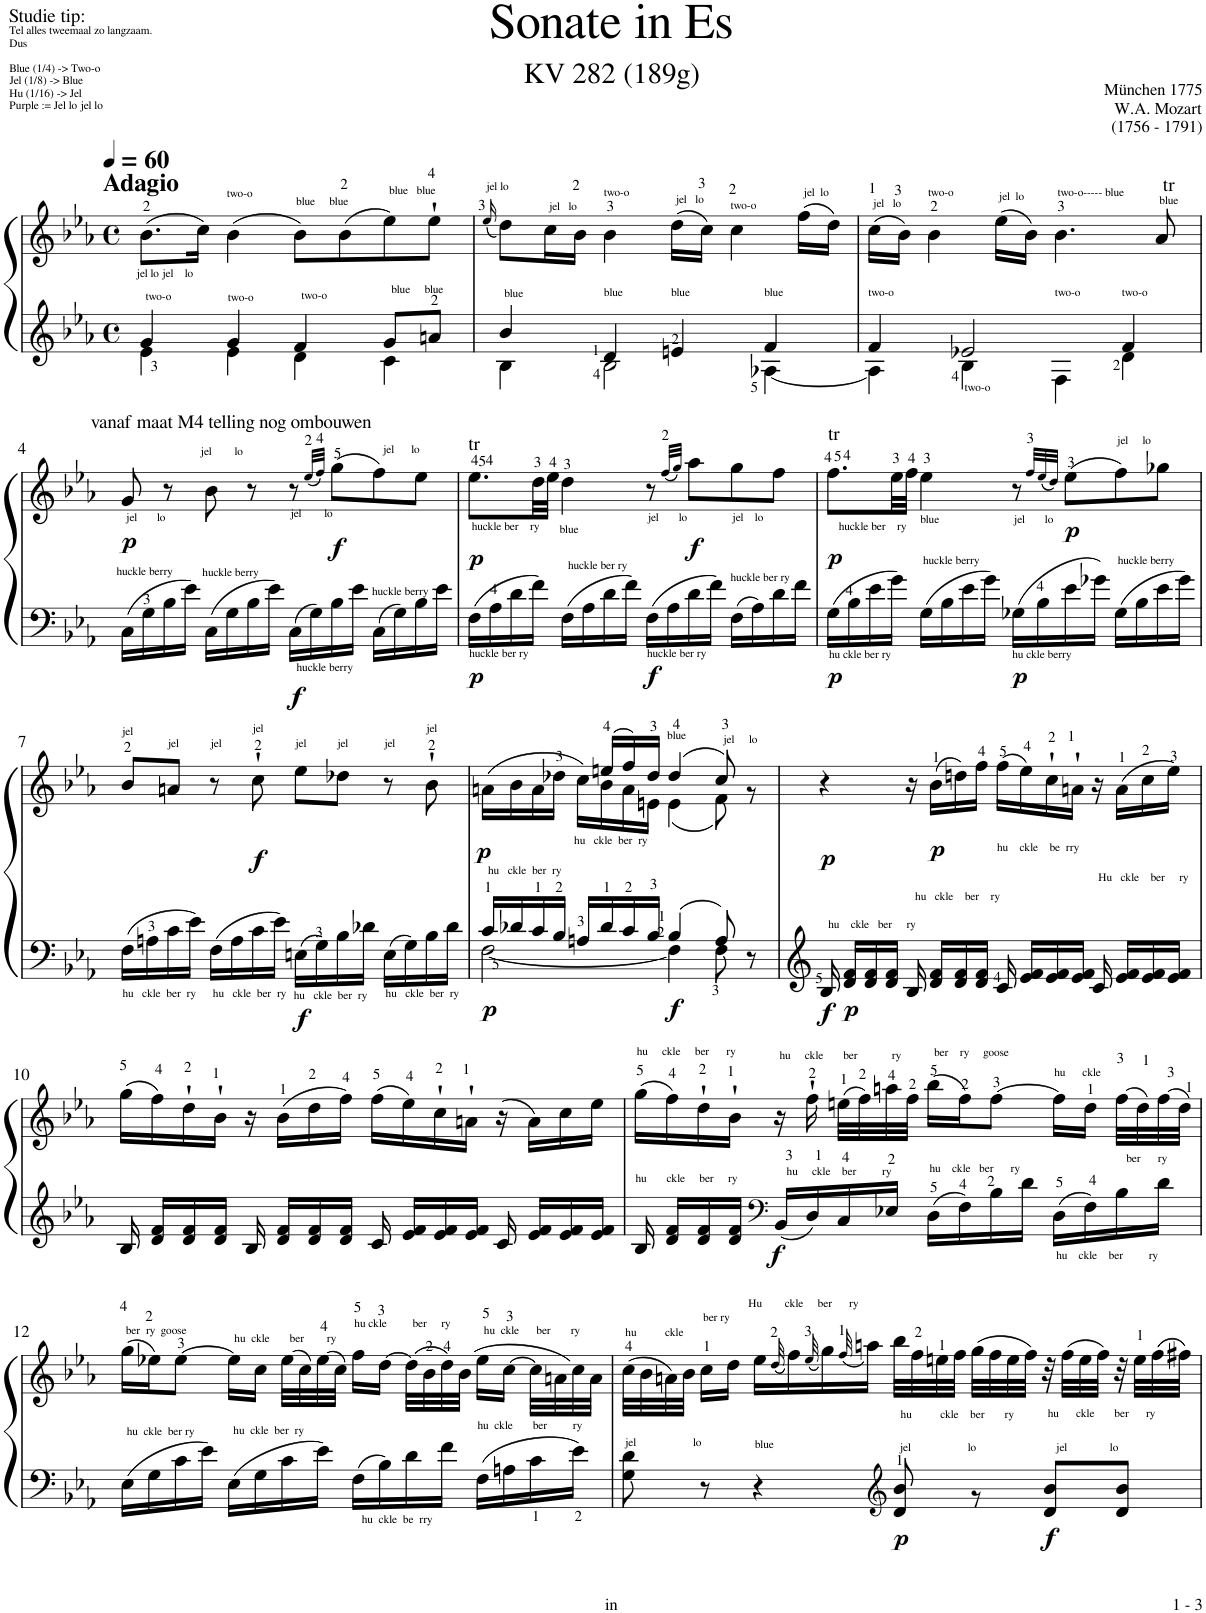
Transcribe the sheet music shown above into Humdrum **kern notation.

**kern	**kern	**dynam
*part1	*part1	*part1
*staff2	*staff1	*staff1/2
*I"Piano	*	*
*I'Pno.	*	*
*stria5	*stria5	*
*clefG2	*clefG2	*
*k[b-e-a-]	*k[b-e-a-]	*
*M4/4	*M4/4	*
*met(c)	*met(c)	*
*MM60	*MM60	*
=1	=1	=1
*^	*	*
!	!	!LO:TX:a:B:t=Adagio	!
!	!	!LO:TX:b:t=jel lo jel    lo	!
!	!	!LO:TX:a:t=Studie tip&colon;	!
!	!	!LO:TX:a:t=Tel alles tweemaal zo langzaam.	!
!	!	!LO:TX:a:t=Dus	!
!	!	!LO:TX:a:t=Blue (1/4) -> Two-o	!
!	!	!LO:TX:a:t=Jel (1/8) -> Blue	!
!	!	!LO:TX:a:t=Hu (1/16) -> Jel	!
!	!	!LO:TX:a:t=Purple &colon;= Jel lo jel lo	!
!LO:TX:a:t=two-o	!	!	!
4g/	4e-\	(>8.b-\L	.
.	.	16cc\Jk)	.
!	!	!LO:TX:a:t=two-o	!
!LO:TX:a:t=two-o	!	!	!
4g/	4e-\	(>4b-\	.
!	!	!LO:TX:a:t=blue     blue	!
!LO:TX:a:t=two-o	!	!	!
4f/	4d\	8b-\L)	.
.	.	(>8b-\	.
!	!	!LO:TX:a:t=blue   blue	!
!LO:TX:a:t=blue     blue	!	!	!
8g/L	4c\	8ee-\)	.
8an/J	.	8ee-`\J	.
=2	=2	=2	=2
.	.	(<16qee-/	.
!	!	!LO:TX:a:t=jel lo	!
!LO:TX:a:t=blue	!	!	!
4b-/	4B-\	8dd\L)	.
!	!	!LO:TX:a:t=jel   lo	!
.	.	16cc\L	.
.	.	16b-\JJ	.
!	!	!LO:TX:a:t=two-o	!
!LO:TX:a:t=blue	!	!	!
4d/	2B-\	4b-\	.
!	!	!LO:TX:a:t=jel   lo	!
!LO:TX:a:t=blue	!	!	!
4en/	.	(>16dd\LL	.
.	.	16cc\JJ)	.
!	!	!LO:TX:a:t=two-o	!
.	.	4cc\	.
!LO:TX:a:t=blue	!	!	!
4f/	[4A-X\	.	.
!	!	!LO:TX:a:t=jel  lo	!
.	.	(>16ff\LL	.
.	.	16dd\JJ)	.
=3	=3	=3	=3
!	!	!LO:TX:a:t=jel   lo	!
!LO:TX:a:t=two-o	!	!	!
4f/	4A-\]	(>16cc\LL	.
.	.	16b-\JJ)	.
!	!	!LO:TX:a:t=two-o	!
.	.	4b-\	.
!LO:TX:b:t=two-o	!	!	!
2e-X/	4B-\	.	.
!	!	!LO:TX:a:t=jel  lo	!
.	.	(>16ee-\LL	.
.	.	16b-\JJ)	.
!	!	!LO:TX:a:t=two-o----- blue	!
!	!LO:TX:a:t=two-o	!	!
.	4F\	4.b-\	.
!LO:TX:a:t=two-o	!	!	!
4f/	4d\	.	.
!	!	!LO:TX:a:t=blue	!
!	!	!LO:TX:a:t=tr	!
.	.	8a-/	.
*v	*v	*	*
!!LO:LB:g=z
=4	=4	=4
!	!LO:TX:b:t=jel       lo	!
!	!LO:TX:a:t=vanaf maat M4 telling nog ombouwen	!
!LO:TX:a:t=huckle berry	!	!
!	!	!LO:DY:b
16C\LL	8g/	p
16G\	.	.
16B-\	8r	.
16e-\JJ	.	.
!	!LO:TX:a:t=jel        lo	!
!LO:TX:a:t=huckle berry	!	!
16C\LL	8b-\	.
16G\	.	.
16B-\	8r	.
16e-\JJ	.	.
!	!LO:TX:a:t=jel        lo	!
!LO:TX:b:t=huckle berry	!	!
!	!	!LO:DY:b=2
16C\LL	8r	f
16G\	.	.
.	(<32qee-/LLL	.
.	32qff/JJJ)	.
!	!	!LO:DY:b
16B-\	(>8gg\L	f
16e-\JJ	.	.
!	!LO:TX:a:t=jel      lo	!
!LO:TX:a:t=huckle berry	!	!
16C\LL	8ff\)	.
16G\	.	.
16B-\	8ee-\J	.
16e-\JJ	.	.
=5	=5	=5
!	!LO:TX:b:t=huckle ber    ry	!
!	!LO:TX:a:t=tr	!
!LO:TX:b:t=huckle ber ry	!	!
!	!	!LO:DY:b=2
!	!	!LO:DY:n=1:b
16F\LL	8.ee-\L	p p
16A-\	.	.
16d\	.	.
16f\JJ	32dd\LL	.
.	32ee-\JJJ	.
!	!LO:TX:b:t=blue	!
!LO:TX:a:t=huckle ber ry	!	!
16F\LL	4dd\	.
16A-\	.	.
16d\	.	.
16f\JJ	.	.
!	!LO:TX:b:t=jel       lo	!
!LO:TX:b:t=huckle ber ry	!	!
!	!	!LO:DY:n=2:b=2
16F\LL	8r	f
16A-\	.	.
.	(<32qff/LLL	.
.	32qgg/JJJ)	.
!	!	!LO:DY:n=3:b
16d\	8aa-\L	f
16f\JJ	.	.
!	!LO:TX:b:t=jel    lo	!
!LO:TX:a:t=huckle ber ry	!	!
16F\LL	8gg\	.
16A-\	.	.
16d\	8ff\J	.
16f\JJ	.	.
=6	=6	=6
!	!LO:TX:b:t=huckle ber    ry	!
!	!LO:TX:a:t=tr	!
!LO:TX:b:t=hu ckle ber ry	!	!
!	!	!LO:DY:b=2
!	!	!LO:DY:n=1:b
16G\LL	8.ff\L	p p
16B-\	.	.
16e-\	.	.
16g\JJ	32ee-\LL	.
.	32ff\JJJ	.
!	!LO:TX:b:t=blue	!
!LO:TX:a:t=huckle berry	!	!
16G\LL	4ee-\	.
16B-\	.	.
16e-\	.	.
16g\JJ	.	.
!	!LO:TX:b:t=jel       lo	!
!LO:TX:b:t=hu ckle berry	!	!
!	!	!LO:DY:n=2:b=2
16G-X\LL	8r	p
16B-\	.	.
.	32qff/LLL	.
.	(<32qee-/	.
.	32qdd/JJJ)	.
!	!	!LO:DY:n=3:b
16e-\	(>8ee-\L	p
16g-X\JJ	.	.
!	!LO:TX:a:t=jel     lo	!
!LO:TX:a:t=huckle berry	!	!
16G-\LL	8ff\)	.
16B-\	.	.
16e-\	8gg-X\J	.
16g-\JJ	.	.
!!LO:LB:g=z
=7	=7	=7
!	!LO:TX:a:t=jel	!
!LO:TX:b:t=hu   ckle  ber  ry	!	!
16F\LL	8b-/L	.
16An\	.	.
!	!LO:TX:a:t=jel	!
16c\	8an/J	.
16e-\JJ	.	.
!	!LO:TX:a:t=jel	!
!LO:TX:b:t=hu   ckle  ber  ry	!	!
16F\LL	8r	.
16A\	.	.
!	!LO:TX:a:t=jel	!
!	!	!LO:DY:b
16c\	8cc`\	f
16e-\JJ	.	.
!	!LO:TX:a:t=jel	!
!LO:TX:b:t=hu   ckle  ber  ry	!	!
!	!	!LO:DY:b=2
16En\LL	8ee-\L	f
16G\	.	.
!	!LO:TX:a:t=jel	!
16B-\	8dd-X\J	.
16d-X\JJ	.	.
!	!LO:TX:a:t=jel	!
!LO:TX:b:t=hu   ckle  ber  ry	!	!
16E\LL	8r	.
16G\	.	.
!	!LO:TX:a:t=jel	!
16B-\	8b-`\	.
16d-\JJ	.	.
=8	=8	=8
*^	*^	*
!	!	!LO:TX:b:t=hu   ckle  ber  ry	!	!
!	!	!	!	!LO:DY:b=2
!	!	!	!	!LO:DY:n=1:b
[2F\	16c/LL	(>16an\LL	4ryy	p p
.	16d-X/	16b-\	.	.
.	16c/	16a\	.	.
.	16B-/JJ	16dd-X\JJ	.	.
!	!	!LO:TX:b:t=hu   ckle  ber  ry	!	!
.	16An/LL	16cc\LL)	16ryy	.
.	16d-/	16b-\	(>16een/LL	.
.	16c/	16a\	16ff/)	.
.	16B-/JJ	16en\JJ	16dd-/JJ	.
!	!	!LO:TX:a:t=blue	!	!
!	!	!	!	!LO:DY:n=2:b=2
4F\]	4B-/	(<4e\	(>4dd-/	f
!	!	!LO:TX:a:t=jel	!	!
8F\	8A/	8f\)	8cc/)	.
!	!	!LO:TX:a:t=lo	!	!
8r	8ryy	8ryy	8r	.
=9	=9	=9	=9	=9
!LO:TX:a:t=hu    ckle   ber     ry	!	!	!	!
!	!	!	!	!LO:DY:b=2
!	!	!	!	!LO:DY:n=1:b
*	*	*v	*v	*
16ryy	16B-/	4r	f p
!	!	!	!LO:DY:n=2:b=2
16d/ 16f/LL	8.ryy	.	p
16d/ 16f/	.	.	.
16d/ 16f/JJ	.	.	.
!LO:TX:a:t=hu   ckle    ber    ry	!	!	!
16ryy	16B-/	16r	.
!	!	!	!LO:DY:n=3:b
16d/ 16f/LL	8.ryy	(>16b-\LL	p
16d/ 16f/	.	16ddn\)	.
16d/ 16f/JJ	.	16ff\JJ	.
!LO:TX:a:t=hu    ckle    be  rry	!	!	!
16ryy	16c/	(>16ff\LL	.
16e-/ 16f/LL	8.ryy	16ee-\)	.
16e-/ 16f/	.	16cc`\	.
16e-/ 16f/JJ	.	16an`\JJ	.
!LO:TX:a:t=Hu   ckle    ber     ry	!	!	!
16ryy	16c/	16r	.
16e-/ 16f/LL	8.ryy	(>16a\LL	.
16e-/ 16f/	.	16cc\	.
16e-/ 16f/JJ	.	16ee-\JJ)	.
!!LO:LB:g=z
=10	=10	=10	=10
16ryy	16B-/	(>16gg\LL	.
16d/ 16f/LL	8.ryy	16ff\)	.
16d/ 16f/	.	16dd`\	.
16d/ 16f/JJ	.	16b-`\JJ	.
16ryy	16B-/	16r	.
16d/ 16f/LL	8.ryy	(>16b-\LL	.
16d/ 16f/	.	16dd\	.
16d/ 16f/JJ	.	16ff\JJ)	.
16ryy	16c/	(>16ff\LL	.
16e-/ 16f/LL	8.ryy	16ee-\)	.
16e-/ 16f/	.	16cc`\	.
16e-/ 16f/JJ	.	16an`\JJ	.
16ryy	16c/	(>16r	.
16e-/ 16f/LL	8.ryy	16a\LL)	.
16e-/ 16f/	.	16cc\	.
16e-/ 16f/JJ	.	16ee-\JJ	.
=11	=11	=11	=11
!	!	!LO:TX:a:t=hu     ckle     ber      ry	!
!LO:TX:a:t=hu       ckle     ber     ry	!	!	!
16ryy	16B-/	(>16gg\LL	.
16d/ 16f/LL	2...ryy	16ff\)	.
16d/ 16f/	.	16dd`\	.
16d/ 16f/JJ	.	16b-`\JJ	.
*clefF4	*	*	*
!	!	!LO:TX:a:t=hu     ckle       ber            ry	!
!LO:TX:a:t=hu     ckle    ber         ry	!	!	!
!	!	!	!LO:DY:b=2
16BB-/LL	.	16r	f
16D/	.	16ff`\	.
16C/	.	(>32een\LLL	.
.	.	32ff\)	.
16E-X/JJ	.	32aan\	.
.	.	32ff\JJJ	.
!LO:TX:a:t=hu    ckle   ber      ry	!	!	!
16D\LL	.	(>16bb-\LL	.
16F\	.	16ff\J)	.
!	!	!LO:TX:a:t=ber    ry     goose	!
16B-\	.	[8ff\J	.
16d\JJ	.	.	.
!	!	!LO:TX:a:t=hu      ckle	!
!LO:TX:b:t=hu    ckle    ber         ry	!	!	!
16D\LL	.	16ff\LL]	.
16F\	.	16dd\JJ	.
!	!	!LO:TX:b:t=ber      ry	!
16B-\	.	(>32ff\LLL	.
.	.	32dd\)	.
16d\JJ	.	(>32ff\	.
.	.	32dd\JJJ)	.
*v	*v	*	*
!!LO:LB:g=z
=12	=12	=12
!	!LO:TX:a:t=ber  ry  goose	!
!LO:TX:a:t=hu  ckle  ber ry	!	!
16E-\LL	(>16gg\LL	.
16G\	16ee-X\J)	.
16c\	[8ee-\J	.
16e-\JJ	.	.
!	!LO:TX:a:t=hu  ckle       ber        ry	!
!LO:TX:a:t=hu  ckle  ber  ry	!	!
16E-\LL	16ee-\LL]	.
16G\	16cc\JJ	.
16c\	(>32ee-\LLL	.
.	32cc\)	.
16e-\JJ	(>32ee-\	.
.	32cc\JJJ)	.
!	!LO:TX:a:t=hu ckle         ber     ry	!
!LO:TX:b:t=hu  ckle  be  rry	!	!
16F\LL	16ff\LL	.
16B-\	[16dd\JJ	.
16d\	(>32dd\LLL]	.
.	32b-\	.
16f\JJ	32dd\)	.
.	32b-\JJJ	.
!	!LO:TX:a:t=hu  ckle      ber       ry	!
!LO:TX:a:t=hu  ckle       ber         ry	!	!
16F\LL	(>16ee-\LL	.
16An\	[16cc\JJ	.
16c\	32cc\LLL]	.
.	32an\	.
16e-\JJ	32cc\)	.
.	32a\JJJ	.
=13	=13	=13
*^	*	*
!	!	!LO:TX:a:t=hu          ckle	!
!LO:TX:a:t=jel                    lo	!	!	!
8G\ 8d\	2ryy	(>32cc\LLL	.
.	.	32b-\	.
.	.	32an\)	.
.	.	32b-\JJJ	.
!	!	!LO:TX:a:t=ber ry	!
8r	.	16cc\LL	.
.	.	16dd\JJ	.
!	!	!LO:TX:a:t=Hu        ckle     ber      ry	!
!LO:TX:a:t=blue	!	!	!
4r	.	16ee-\LL	.
.	.	(<32qdd/	.
.	.	16ff\)	.
.	.	(<32qee-/	.
.	.	16gg\)	.
.	.	(<32qff/	.
.	.	16aan\JJ)	.
*clefG2	*	*	*
!	!	!LO:TX:b:t=hu          ckle    ber       ry	!
!LO:TX:a:t=jel                    lo	!	!	!
!	!	!	!LO:DY:b=2
8ryy	8d/ 8b-/	32bb-\LLL	p
.	.	32ff\	.
.	.	32een\	.
.	.	32ff\JJJ	.
8ryy	8r	(>32gg\LLL	.
.	.	32ff\	.
.	.	32ee\	.
.	.	32ff\JJJ)	.
!	!	!LO:TX:b:t=hu      ckle       ber      ry	!
!LO:TX:a:t=jel               lo	!	!	!
!	!	!	!LO:DY:b=2
8ryy	8d/ 8b-/L	32r	f
.	.	(>32ff\LLL	.
.	.	32ee\	.
.	.	32ff\JJJ)	.
8ryy	8d/ 8b-/J	32r	.
.	.	32ee\LLL	.
.	.	(>32ff\	.
.	.	32ff#X\JJJ)	.
*v	*v	*	*
=	=	=
*-	*-	*-
